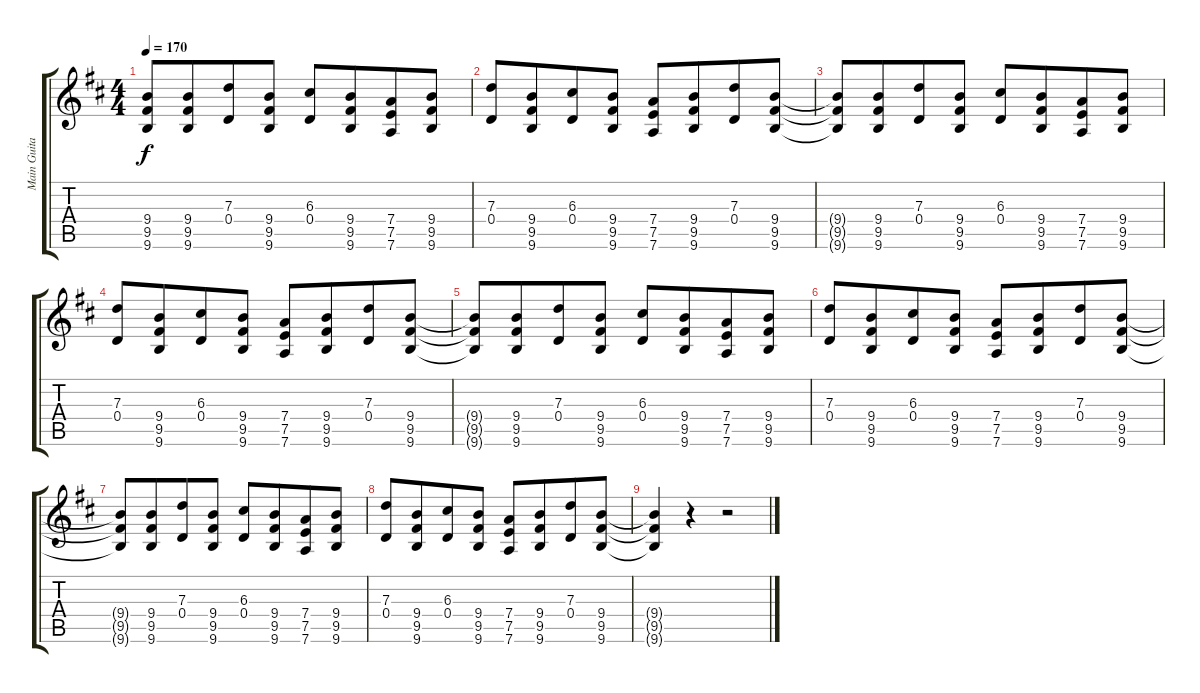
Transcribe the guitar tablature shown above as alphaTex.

\track ("Main Guitar" "Main Guita") {instrument distortionguitar}
\staff {score tabs}
\tuning (E4 B3 G3 D3 A2 D2) {hide}
\ts (4 4)
\tempo 170
\clef g2
\ks d
(9.4{t} 9.5{t} 9.6{t}).8{dy f} (9.4 9.5 9.6).8{beam merge} (7.3 0.4).8 (9.4 9.5 9.6).8 (6.3 0.4).8 (9.4 9.5 9.6).8{beam merge} (7.4 7.5 7.6).8 (9.4 9.5 9.6).8 |
(7.3 0.4).8 (9.4 9.5 9.6).8{beam merge} (6.3 0.4).8 (9.4 9.5 9.6).8 (7.4 7.5 7.6).8 (9.4 9.5 9.6).8{beam merge} (7.3 0.4).8 (9.4 9.5 9.6).8 |
(9.4{t} 9.5{t} 9.6{t}).8 (9.4 9.5 9.6).8{beam merge} (7.3 0.4).8 (9.4 9.5 9.6).8 (6.3 0.4).8 (9.4 9.5 9.6).8{beam merge} (7.4 7.5 7.6).8 (9.4 9.5 9.6).8 |
(7.3 0.4).8 (9.4 9.5 9.6).8{beam merge} (6.3 0.4).8 (9.4 9.5 9.6).8 (7.4 7.5 7.6).8 (9.4 9.5 9.6).8{beam merge} (7.3 0.4).8 (9.4 9.5 9.6).8 |
(9.4{t} 9.5{t} 9.6{t}).8 (9.4 9.5 9.6).8{beam merge} (7.3 0.4).8 (9.4 9.5 9.6).8 (6.3 0.4).8 (9.4 9.5 9.6).8{beam merge} (7.4 7.5 7.6).8 (9.4 9.5 9.6).8 |
(7.3 0.4).8 (9.4 9.5 9.6).8{beam merge} (6.3 0.4).8 (9.4 9.5 9.6).8 (7.4 7.5 7.6).8 (9.4 9.5 9.6).8{beam merge} (7.3 0.4).8 (9.4 9.5 9.6).8 |
(9.4{t} 9.5{t} 9.6{t}).8 (9.4 9.5 9.6).8{beam merge} (7.3 0.4).8 (9.4 9.5 9.6).8 (6.3 0.4).8 (9.4 9.5 9.6).8{beam merge} (7.4 7.5 7.6).8 (9.4 9.5 9.6).8 |
(7.3 0.4).8 (9.4 9.5 9.6).8{beam merge} (6.3 0.4).8 (9.4 9.5 9.6).8 (7.4 7.5 7.6).8 (9.4 9.5 9.6).8{beam merge} (7.3 0.4).8 (9.4 9.5 9.6).8 |
(9.4{t} 9.5{t} 9.6{t}).4 r.4 r.2
